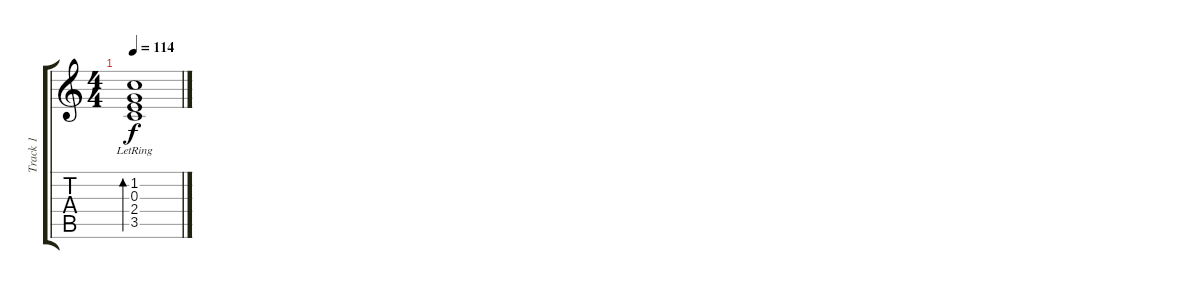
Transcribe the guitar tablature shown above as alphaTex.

\track ("Track 1" "Track 1") {instrument acousticguitarsteel}
\staff {score tabs}
\tuning (E4 B3 G3 D3 A2 E2) {hide}
\ts (4 4)
\tempo 114
\clef g2
\ks c
(1.2{lr} 0.3{lr} 2.4{lr} 3.5{lr}).1{bd 480 dy f}
